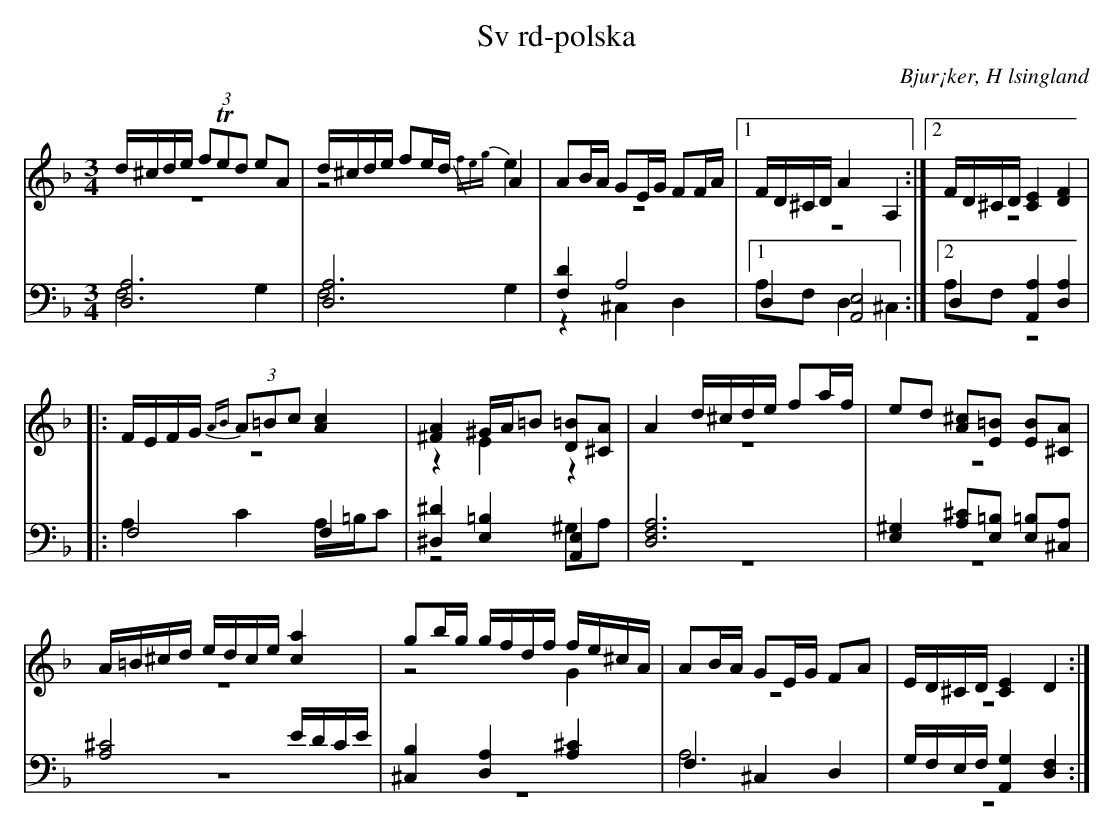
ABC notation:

X:1
T: Sv rd-polska
O: Bjur¡ker, H lsingland
M: 3/4
L: 1/8
K: Dm
V:1
V:2 merge
V:3
V:4 merge
V:1
d/^c/d/e/ (3fTed eA|d/^c/d/e/ fe/d/ A2|AB/A/ GE/G/ FF/A/|1 F/D/^C/D/ A2 A,2:|2 F/D/^C/D/ [C2E2] [D2F2]|
|:F/E/F/G/ (3{AB}A=Bc [A2c2]|[^F2A2] ^G/A/=B [D=B][^CA]|A2 d/^c/d/e/ fa/f/|ed [A^c][E=B] [EB][^CA]|
A/=B/^c/d/ e/d/c/e/ [c2a2]|gb/g/ g/f/d/f/ f/e/^c/A/|AB/A/ GE/G/ FA|E/D/^C/D/ [C2E2] D2:|
V:2
z6|z4 {/feg}e2|z6|1 z6:|2 z6|
|:z6|z2 E2 z2|z6|z6|
z6|z4 G2|z6|z6:|
V:3 clef=bass
[D,6A,6]|[D,6A,6]|[F,2D2] A,4|1 D,2 [A,,4E,4]:|2 D,2 [A,,2A,2] [D,2A,2]|
|:F,4 F,2|[^D,2^D2] [E,2=B,2] [A,,2E,2]|[D,6F,6A,6]|[E,2^G,2] [A,^C][E,=B,] [E,=B,][^C,A,]|
[A,4^C4] E/D/C/E/|[^C,2B,2]  [D,2A,2] [A,2^C2]|F,2 ^C,2 D,2|G,/F,/E,/F,/ [A,,2G,2] [D,2F,2]:|
V:4 clef=bass
F,4 G,2|F,4 G,2|z2 ^C,2 D,2|1 A,F, D,2 ^C,2:|2 A,F,  z4|
|:A,2 C2 A,/=B,/C|z4 ^G,A,|z6|z6|
z6|z6|A,6|z6:|
